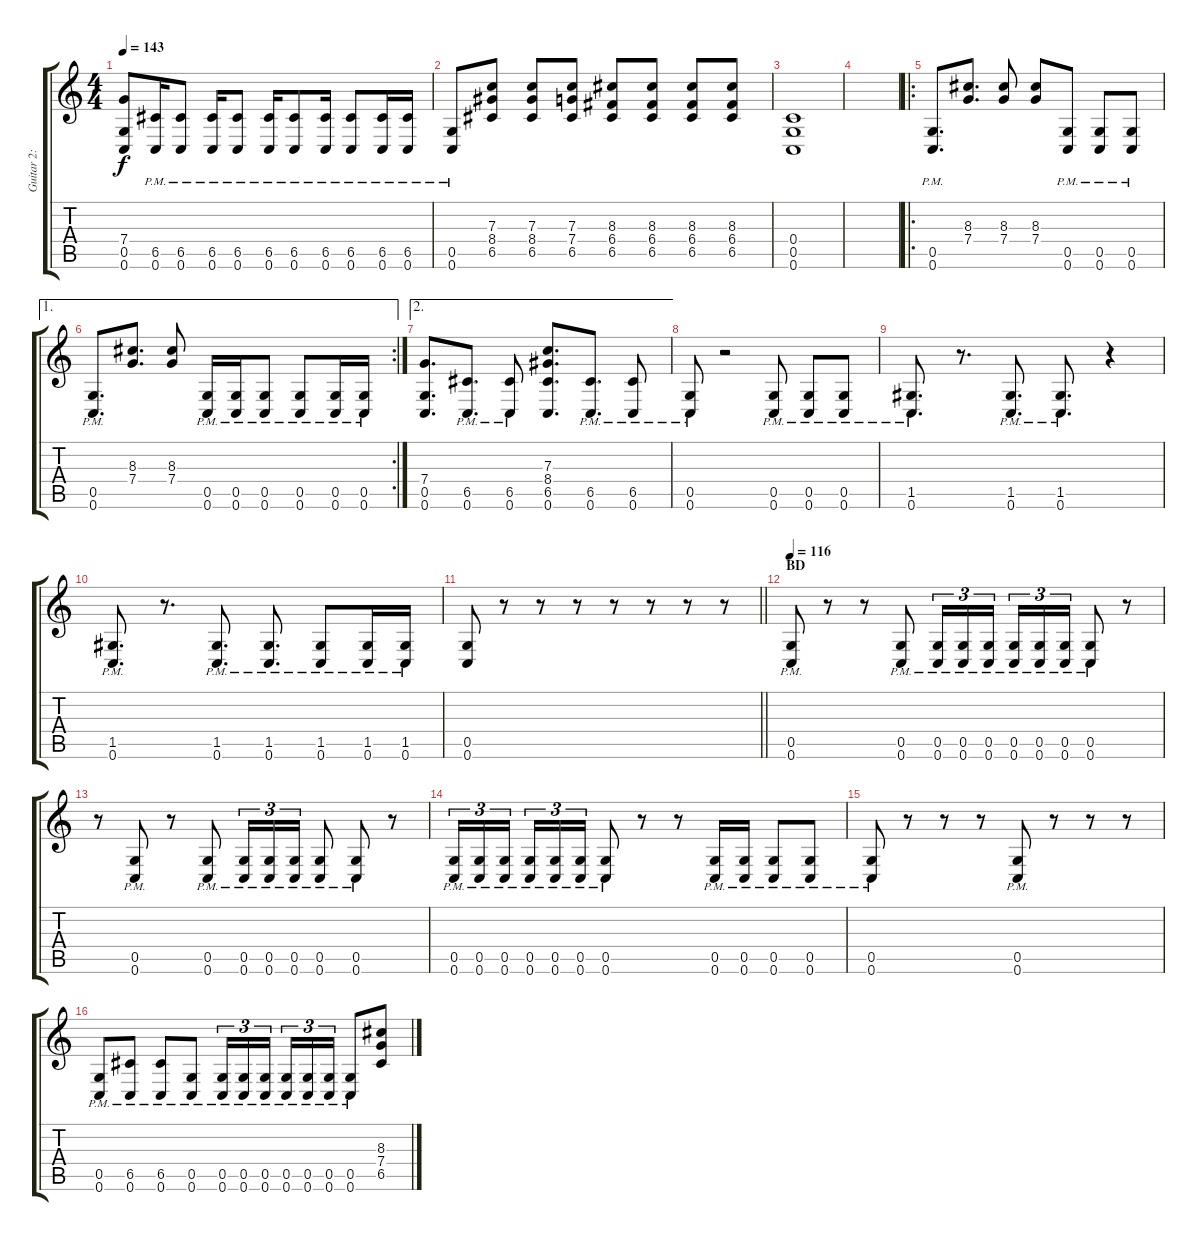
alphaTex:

\track ("Guitar 2: Maarten" "Guitar 2: ") {instrument overdrivenguitar}
\staff {score tabs}
\tuning (D4 A3 F3 C3 G2 C2) {hide}
\ts (4 4)
\tempo 143
\clef g2
\ks c
(7.4 0.5 0.6).8{dy f} (6.5{pm} 0.6).16 (6.5{pm} 0.6).8 (6.5{pm} 0.6).16 (6.5{pm} 0.6).8 (6.5{pm} 0.6).16 (6.5{pm} 0.6).8 (6.5{pm} 0.6).16 (6.5{pm} 0.6).8 (6.5{pm} 0.6).16 (6.5{pm} 0.6).16 |
(0.5{pm} 0.6).8 (7.3 8.4 6.5).8 (7.3 8.4 6.5).8 (7.3 7.4 6.5).8 (8.3 6.4 6.5).8 (8.3 6.4 6.5).8 (8.3 6.4 6.5).8 (8.3 6.4 6.5).8 |
(0.4 0.5 0.6).1 |
|
\ro
(0.5{pm} 0.6).8{d} (8.3 7.4).8{d} (8.3 7.4).8 (8.3 7.4).8 (0.5{pm} 0.6).8 (0.5{pm} 0.6).8 (0.5{pm} 0.6).8 |
\ae 1
\rc 2
(0.5{pm} 0.6).8{d} (8.3 7.4).8{d} (8.3 7.4).8 (0.5{pm} 0.6).16 (0.5{pm} 0.6).16 (0.5{pm} 0.6).8 (0.5{pm} 0.6).8 (0.5{pm} 0.6).16 (0.5{pm} 0.6).16 |
\ae 2
(7.4 0.5 0.6).8{d} (6.5{pm} 0.6).8{d} (6.5{pm} 0.6).8 (7.3 8.4 6.5 0.6).8{d} (6.5{pm} 0.6).8{d} (6.5{pm} 0.6).8 |
(0.5{pm} 0.6).8 r.2 (0.5{pm} 0.6).8 (0.5{pm} 0.6).8 (0.5{pm} 0.6).8 |
(1.5{pm} 0.6).8{d} r.8{d} (1.5{pm} 0.6).8{d} (1.5{pm} 0.6).8{d} r.4 |
(1.5{pm} 0.6).8{d} r.8{d} (1.5{pm} 0.6).8{d} (1.5{pm} 0.6).8{d} (1.5{pm} 0.6).8 (1.5{pm} 0.6).16 (1.5{pm} 0.6).16 |
\barLineRight lightlight
(0.5 0.6).8 r.8 r.8 r.8 r.8 r.8 r.8 r.8 |
\section ("" "BD")
\tempo 116
(0.5{pm} 0.6).8 r.8 r.8 (0.5{pm} 0.6).8 (0.5{pm} 0.6).16{tu (3 2)} (0.5{pm} 0.6).16{tu (3 2)} (0.5{pm} 0.6).16{tu (3 2) beam splitsecondary} (0.5{pm} 0.6).16{tu (3 2)} (0.5{pm} 0.6).16{tu (3 2)} (0.5{pm} 0.6).16{tu (3 2)} (0.5{pm} 0.6).8 r.8 |
r.8 (0.5{pm} 0.6).8 r.8 (0.5{pm} 0.6).8 (0.5{pm} 0.6).16{tu (3 2)} (0.5{pm} 0.6).16{tu (3 2)} (0.5{pm} 0.6).16{tu (3 2)} (0.5{pm} 0.6).8 (0.5{pm} 0.6).8 r.8 |
(0.5{pm} 0.6).16{tu (3 2)} (0.5{pm} 0.6).16{tu (3 2)} (0.5{pm} 0.6).16{tu (3 2) beam splitsecondary} (0.5{pm} 0.6).16{tu (3 2)} (0.5{pm} 0.6).16{tu (3 2)} (0.5{pm} 0.6).16{tu (3 2)} (0.5{pm} 0.6).8 r.8 r.8 (0.5{pm} 0.6).16 (0.5{pm} 0.6).16 (0.5{pm} 0.6).8 (0.5{pm} 0.6).8 |
(0.5{pm} 0.6).8 r.8 r.8 r.8 (0.5{pm} 0.6).8 r.8 r.8 r.8 |
(0.5{pm} 0.6).8 (6.5{pm} 0.6).8 (6.5{pm} 0.6).8 (0.5{pm} 0.6).8 (0.5{pm} 0.6).16{tu (3 2)} (0.5{pm} 0.6).16{tu (3 2)} (0.5{pm} 0.6).16{tu (3 2) beam splitsecondary} (0.5{pm} 0.6).16{tu (3 2)} (0.5{pm} 0.6).16{tu (3 2)} (0.5{pm} 0.6).16{tu (3 2)} (0.5{pm} 0.6).8 (8.3 7.4 6.5).8
